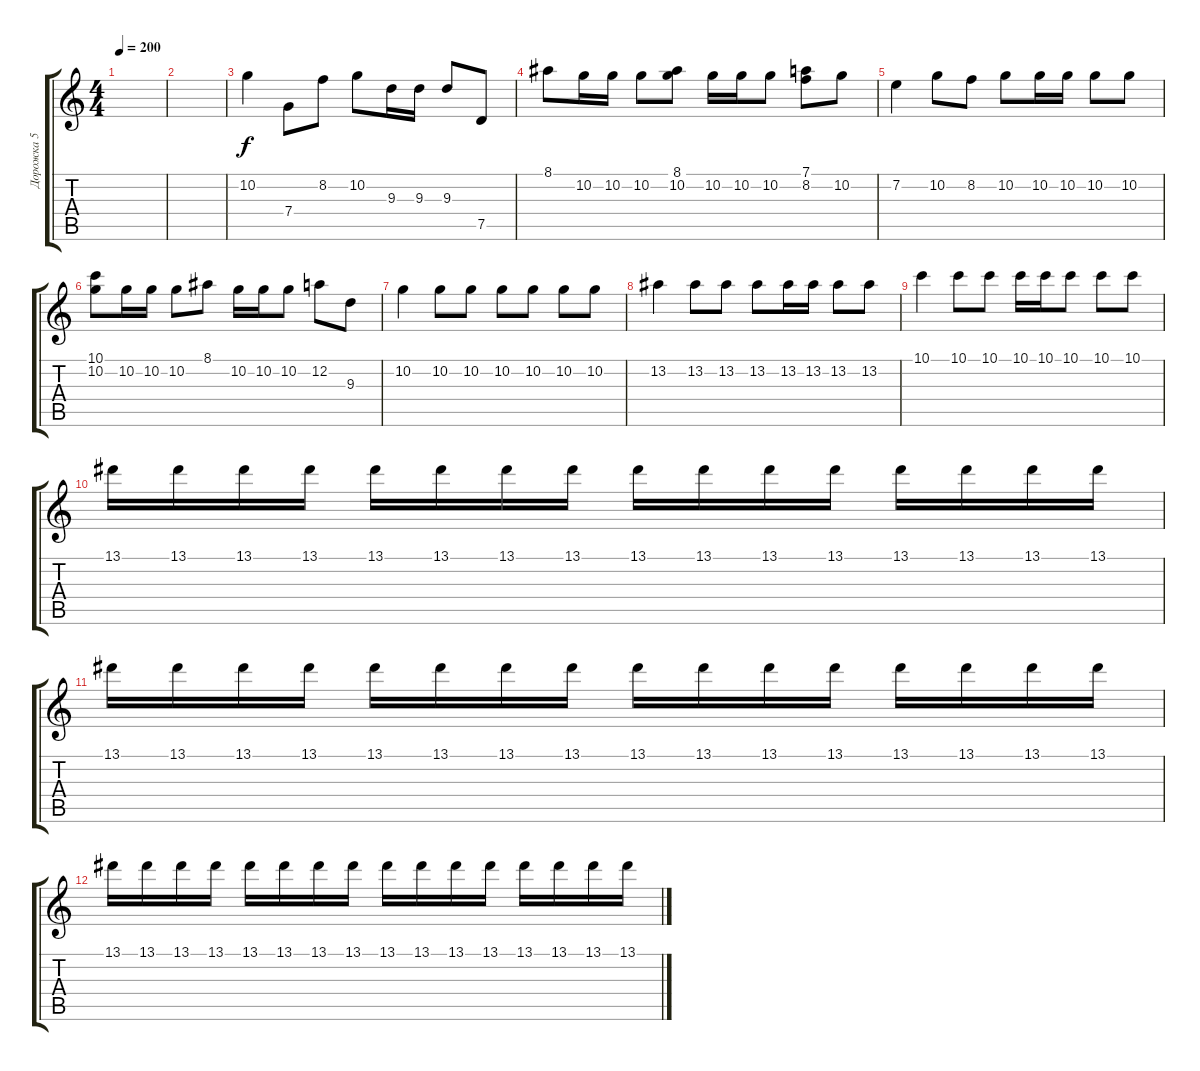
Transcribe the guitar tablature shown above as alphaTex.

\track ("Дорожка 5" "Дорожка 5") {instrument distortionguitar}
\staff {score tabs}
\tuning (D4 A3 F3 C3 G2 D2) {hide}
\ts (4 4)
\tempo 200
\clef g2
\ks c
|
|
10.2.4 7.4.8 8.2.8 10.2.8 9.3.16 9.3.16 9.3.8 7.5.8 |
8.1.8 10.2.16 10.2.16 10.2.8 (8.1 10.2).8 10.2.16 10.2.16 10.2.8 (7.1 8.2).8 10.2.8 |
7.2.4 10.2.8 8.2.8 10.2.8 10.2.16 10.2.16 10.2.8 10.2.8 |
(10.1 10.2).8 10.2.16 10.2.16 10.2.8 8.1.8 10.2.16 10.2.16 10.2.8 12.2.8 9.3.8 |
10.2.4 10.2.8 10.2.8 10.2.8 10.2.8 10.2.8 10.2.8 |
13.2.4 13.2.8 13.2.8 13.2.8 13.2.16 13.2.16 13.2.8 13.2.8 |
10.1.4 10.1.8 10.1.8 10.1.16 10.1.16 10.1.8 10.1.8 10.1.8 |
13.1.16 13.1.16 13.1.16 13.1.16 13.1.16 13.1.16 13.1.16 13.1.16 13.1.16 13.1.16 13.1.16 13.1.16 13.1.16 13.1.16 13.1.16 13.1.16 |
13.1.16 13.1.16 13.1.16 13.1.16 13.1.16 13.1.16 13.1.16 13.1.16 13.1.16 13.1.16 13.1.16 13.1.16 13.1.16 13.1.16 13.1.16 13.1.16 |
13.1.16 13.1.16 13.1.16 13.1.16 13.1.16 13.1.16 13.1.16 13.1.16 13.1.16 13.1.16 13.1.16 13.1.16 13.1.16 13.1.16 13.1.16 13.1.16
